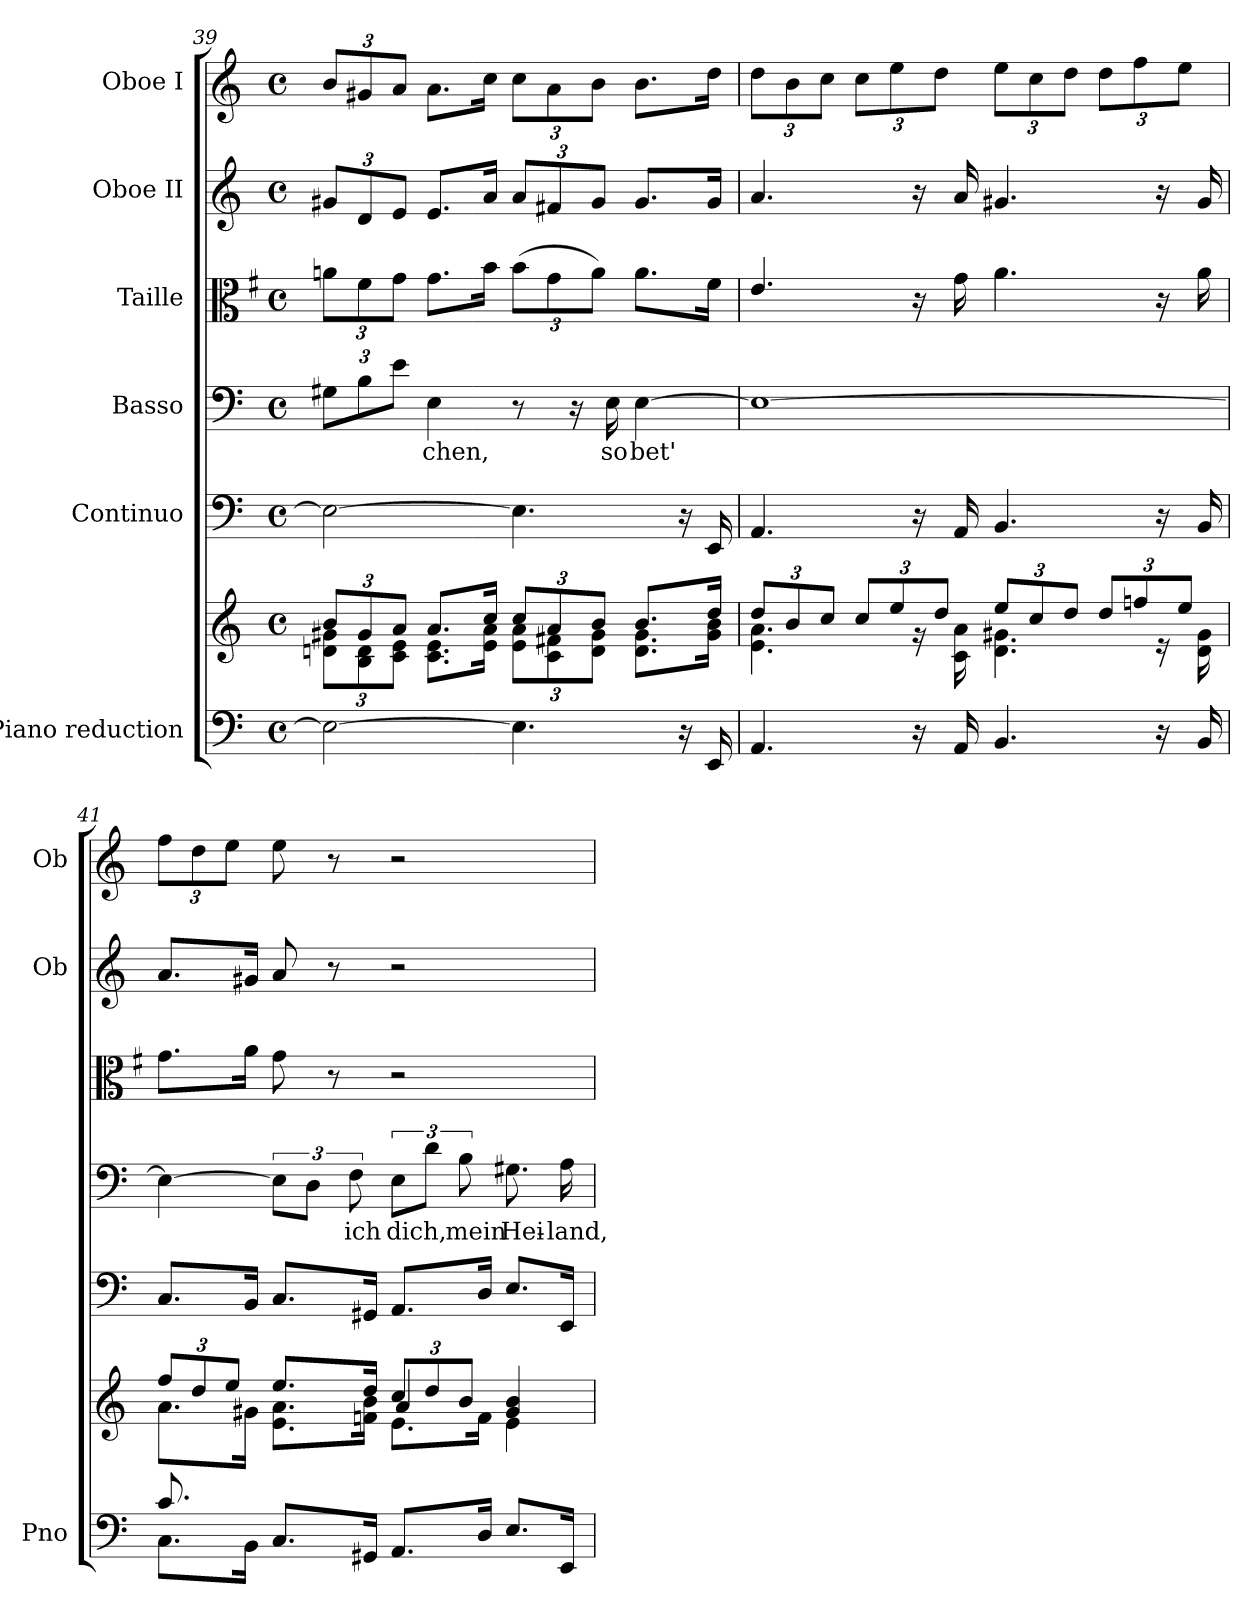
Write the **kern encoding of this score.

**kern	**kern	**kern	**kern	**text	**kern	**kern	**kern
*part6	*part6	*part5	*part4	*part4	*part3	*part2	*part1
*staff7	*staff6	*staff5	*staff4	*staff4	*staff3	*staff2	*staff1
*I"Piano reduction	*	*I"Continuo	*I"Basso	*	*I"Taille	*I"Oboe II	*I"Oboe I
*I'Pno	*	*	*	*	*	*I'Ob	*I'Ob
*clefF4	*clefG2	*clefF4	*clefF4	*	*clefC3	*clefG2	*clefG2
*	*	*	*	*	*ITrd4c7	*	*
*k[]	*k[]	*k[]	*k[]	*	*k[]	*k[]	*k[]
*M4/4	*M4/4	*M4/4	*M4/4	*	*M4/4	*M4/4	*M4/4
*met(c)	*met(c)	*met(c)	*met(c)	*	*met(c)	*met(c)	*met(c)
*	*Xbrackettup	*	*Xbrackettup	*	*Xbrackettup	*Xbrackettup	*Xbrackettup
=39	=39	=39	=39	=39	=39	=39	=39
*	*^	*	*	*	*	*	*
2E\_	12b/L	12dn\ 12g#X\L	2E\_	12G#X\L	.	12dn\L	12g#X/L	12b/L
.	12g#/	12B\ 12d\	.	12B\	.	12B\	12d/	12g#X/
.	12a/J	12c\ 12e\J	.	12e\J	.	12c\J	12e/J	12a/J
!	!	!	!	!	!LO:LY:b	!	!	!
.	8.a/L	8.c\ 8.e\L	.	4E\	-chen,	8.c\L	8.e/L	8.a\L
.	16cc/Jk	16e\ 16a\Jk	.	.	.	16e\Jk	16a/Jk	16cc\Jk
4.E\]	12cc/L	12e\ 12a\L	4.E\]	8r	.	(>12e\L	12a/L	12cc\L
.	12a/	12c\ 12f#X\	.	.	.	12c\	12f#X/	12a\
.	.	.	.	16r	.	.	.	.
.	12b/J	12d\ 12g#\J	.	.	.	12d\J)	12g#/J	12b\J
!	!	!	!	!	!LO:LY:b	!	!	!
.	.	.	.	16E\	so	.	.	.
!	!	!	!	!	!LO:LY:b	!	!	!
.	8.b/L	8.d\ 8.g#\L	.	[4E\	bet'	8.d\L	8.g#/L	8.b\L
16r	.	.	16r	.	.	.	.	.
16EE/	16dd/Jk	16g#\ 16b\Jk	16EE/	.	.	16B\Jk	16g#/Jk	16dd\Jk
=40	=40	=40	=40	=40	=40	=40	=40	=40
4.AA/	12dd/L	4.e\ 4.a\	4.AA/	1E_	.	4.A/	4.a/	12dd\L
.	12b/	.	.	.	.	.	.	12b\
.	12cc/J	.	.	.	.	.	.	12cc\J
.	12cc/L	.	.	.	.	.	.	12cc\L
.	12ee/	.	.	.	.	.	.	12ee\
16r	.	16r	16r	.	.	16r	16r	.
.	12dd/J	.	.	.	.	.	.	12dd\J
16AA/	.	16c\ 16a\	16AA/	.	.	16c\	16a/	.
4.BB/	12ee/L	4.d\ 4.g#X\	4.BB/	.	.	4.d\	4.g#X/	12ee\L
.	12cc/	.	.	.	.	.	.	12cc\
.	12dd/J	.	.	.	.	.	.	12dd\J
.	12dd/L	.	.	.	.	.	.	12dd\L
.	12ffn/	.	.	.	.	.	.	12ff\
16r	.	16r	16r	.	.	16r	16r	.
.	12ee/J	.	.	.	.	.	.	12ee\J
16BB/	.	16d\ 16g#\	16BB/	.	.	16d\	16g#/	.
!!LO:LB:g=z
=41	=41	=41	=41	=41	=41	=41	=41	=41
*^	*	*^	*	*	*	*	*	*
8.c/L	8.C\L	12ff/L	8.a\L	8.ryy	8.C/L	4E\_	.	8.c\L	8.a/L	12ff\L
.	.	12dd/	.	.	.	.	.	.	.	12dd\
.	.	12ee/J	.	.	.	.	.	.	.	12ee\J
16ryy	16BB\Jk	.	16g#X\Jk	16d\Jk	16BB/Jk	.	.	16d\Jk	16g#X/Jk	.
*	*	*	*	*	*	*brackettup	*	*	*	*
4ryy	8.C/L	8.ee/L	8.e\ 8.a\L	4ryy	8.C/L	12E\L]	.	8c\	8a/	8ee\
.	.	.	.	.	.	12D\J	.	.	.	.
.	.	.	.	.	.	.	.	8r	8r	8r
!	!	!	!	!	!	!	!LO:LY:b	!	!	!
.	.	.	.	.	.	12F\	ich	.	.	.
.	16GG#X/Jk	16dd/Jk	16fn\ 16b\Jk	.	16GG#X/Jk	.	.	.	.	.
!	!	!	!	!	!	!	!LO:LY:b	!	!	!
4ryy	8.AA/L	12cc/L	8.e\L	4a/	8.AA/L	12E\L	dich,	2r	2r	2r
.	.	12dd/	.	.	.	12d\J	.	.	.	.
!	!	!	!	!	!	!	!LO:LY:b	!	!	!
.	.	12b/J	.	.	.	12B\	mein	.	.	.
.	16D/Jk	.	16f\Jk	.	16D/Jk	.	.	.	.	.
!	!	!	!	!	!	!	!LO:LY:b	!	!	!
4ryy	8.E/L	4g#/ 4b/	4e\	4ryy	8.E/L	8.G#X\	Hei-	.	.	.
!	!	!	!	!	!	!	!LO:LY:b	!	!	!
.	16EE/Jk	.	.	.	16EE/Jk	16A\	-land,	.	.	.
*v	*v	*	*	*	*	*	*	*	*	*
*	*v	*v	*v	*	*	*	*	*	*
=	=	=	=	=	=	=	=
*-	*-	*-	*-	*-	*-	*-	*-
